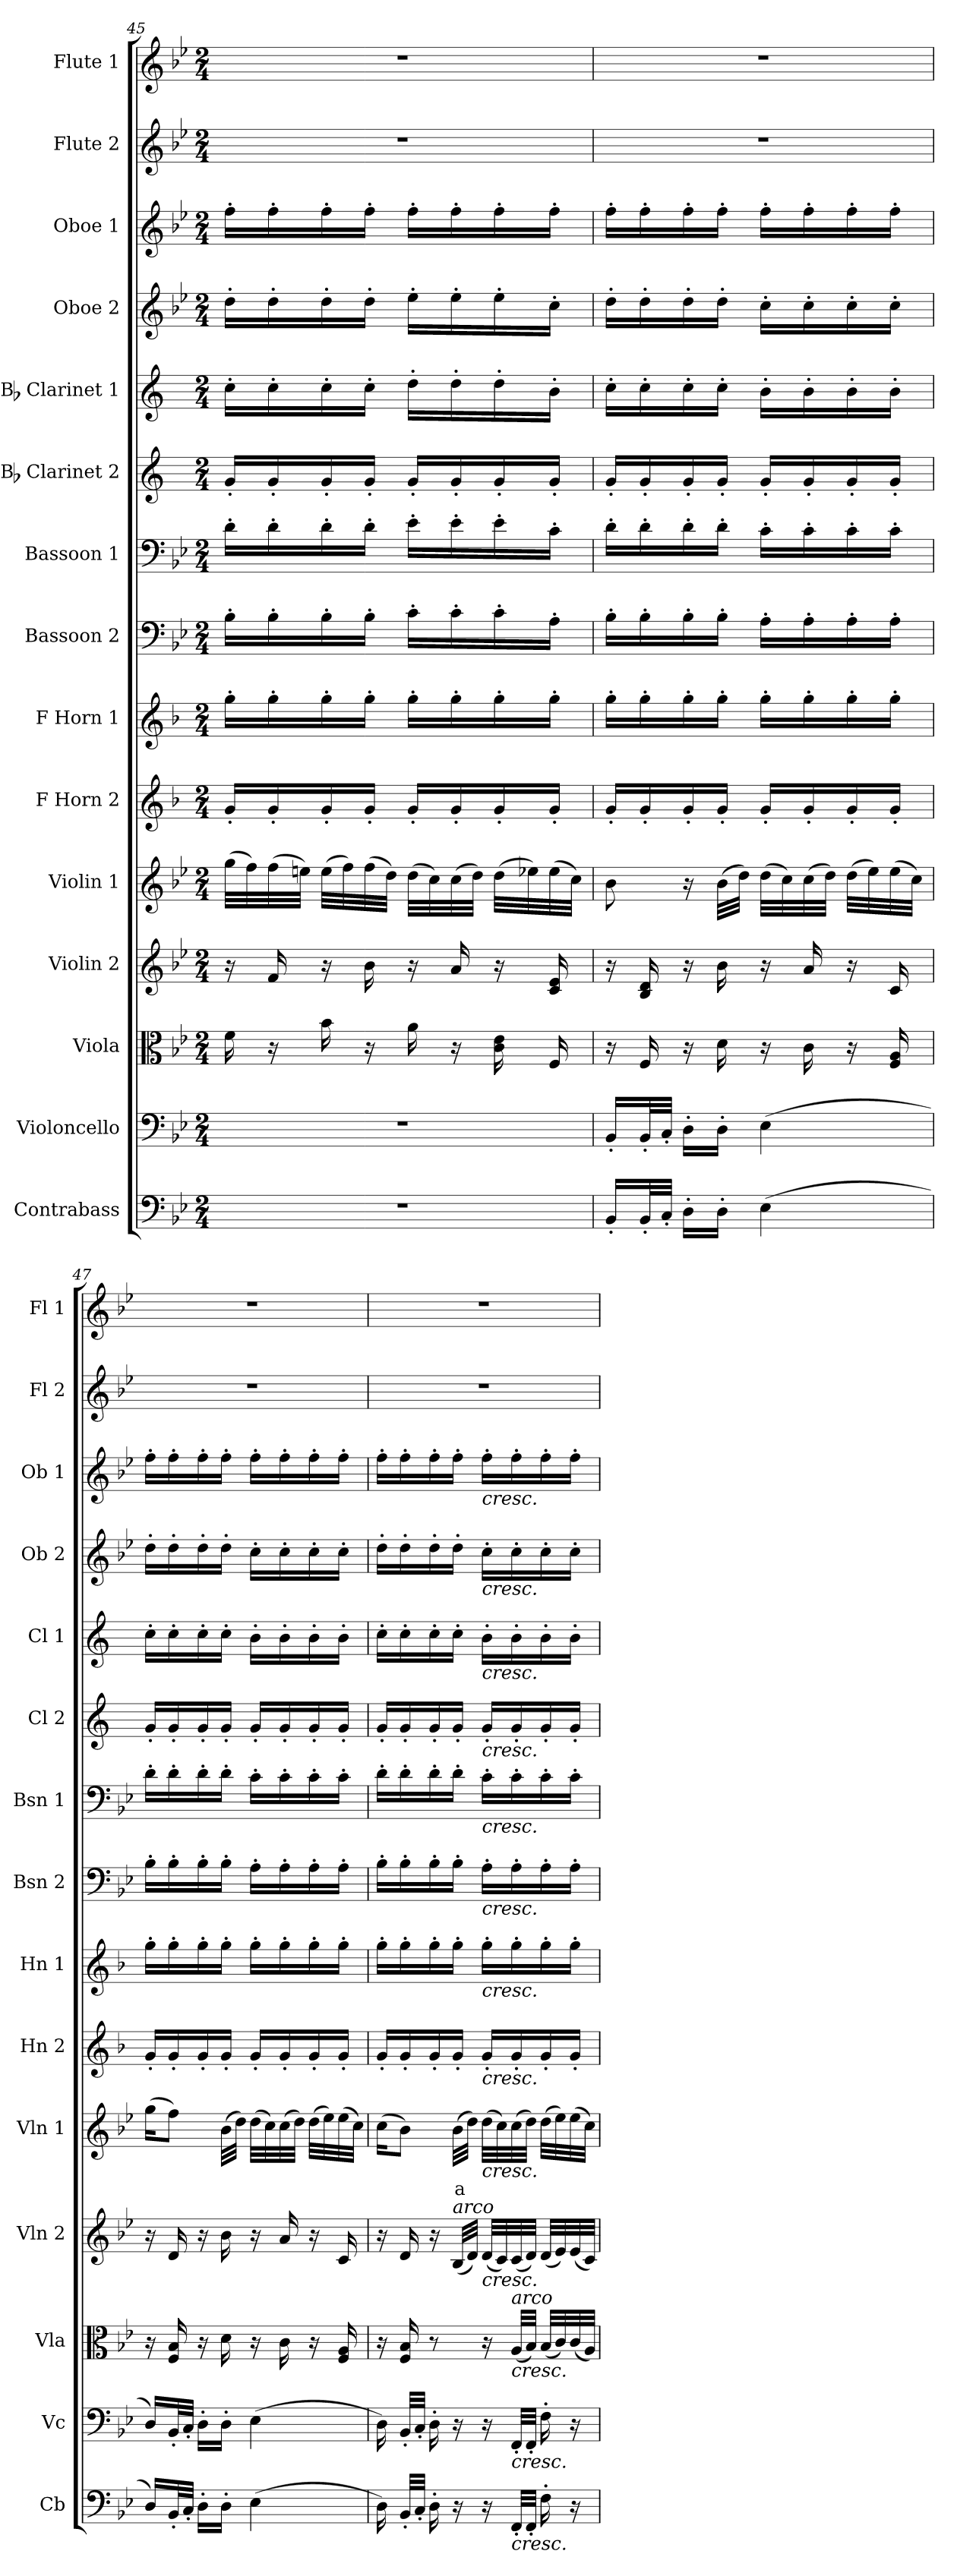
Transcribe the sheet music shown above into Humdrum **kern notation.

**kern	**kern	**kern	**kern	**kern	**text	**kern	**kern	**kern	**kern	**kern	**kern	**kern	**kern	**kern	**kern
*part15	*part14	*part13	*part12	*part11	*part11	*part10	*part9	*part8	*part7	*part6	*part5	*part4	*part3	*part2	*part1
*staff15	*staff14	*staff13	*staff12	*staff11	*staff11	*staff10	*staff9	*staff8	*staff7	*staff6	*staff5	*staff4	*staff3	*staff2	*staff1
*I"Contrabass	*I"Violoncello	*I"Viola	*I"Violin 2	*I"Violin 1	*	*I"F Horn 2	*I"F Horn 1	*I"Bassoon 2	*I"Bassoon 1	*I"Bb Clarinet 2	*I"Bb Clarinet 1	*I"Oboe 2	*I"Oboe 1	*I"Flute 2	*I"Flute 1
*I'Cb	*I'Vc	*I'Vla	*I'Vln 2	*I'Vln 1	*	*I'Hn 2	*I'Hn 1	*I'Bsn 2	*I'Bsn 1	*I'Cl 2	*I'Cl 1	*I'Ob 2	*I'Ob 1	*I'Fl 2	*I'Fl 1
*clefF4	*clefF4	*clefC3	*clefG2	*clefG2	*	*clefG2	*clefG2	*clefF4	*clefF4	*clefG2	*clefG2	*clefG2	*clefG2	*clefG2	*clefG2
*ITrd7c12	*	*	*	*	*	*ITrd4c7	*ITrd4c7	*	*	*ITrd1c2	*ITrd1c2	*	*	*	*
*k[b-e-]	*k[b-e-]	*k[b-e-]	*k[b-e-]	*k[b-e-]	*	*k[b-e-]	*k[b-e-]	*k[b-e-]	*k[b-e-]	*k[b-e-]	*k[b-e-]	*k[b-e-]	*k[b-e-]	*k[b-e-]	*k[b-e-]
*M2/4	*M2/4	*M2/4	*M2/4	*M2/4	*	*M2/4	*M2/4	*M2/4	*M2/4	*M2/4	*M2/4	*M2/4	*M2/4	*M2/4	*M2/4
=45	=45	=45	=45	=45	=45	=45	=45	=45	=45	=45	=45	=45	=45	=45	=45
2r	2r	16f\	16r	(32gg\LLL	.	16c'/LL	16cc'\LL	16B-'\LL	16d'\LL	16f'/LL	16b-'\LL	16dd'\LL	16ff'\LL	2r	2r
.	.	.	.	32ff\)	.	.	.	.	.	.	.	.	.	.	.
.	.	16r	16f/	(32ff\	.	16c'/	16cc'\	16B-'\	16d'\	16f'/	16b-'\	16dd'\	16ff'\	.	.
.	.	.	.	32een\JJJ)	.	.	.	.	.	.	.	.	.	.	.
.	.	16b-\	16r	(32ee\LLL	.	16c'/	16cc'\	16B-'\	16d'\	16f'/	16b-'\	16dd'\	16ff'\	.	.
.	.	.	.	32ff\)	.	.	.	.	.	.	.	.	.	.	.
.	.	16r	16b-\	(32ff\	.	16c'/JJ	16cc'\JJ	16B-'\JJ	16d'\JJ	16f'/JJ	16b-'\JJ	16dd'\JJ	16ff'\JJ	.	.
.	.	.	.	32dd\JJJ)	.	.	.	.	.	.	.	.	.	.	.
.	.	16a\	16r	(32dd\LLL	.	16c'/LL	16cc'\LL	16c'\LL	16e-'\LL	16f'/LL	16cc'\LL	16ee-'\LL	16ff'\LL	.	.
.	.	.	.	32cc\)	.	.	.	.	.	.	.	.	.	.	.
.	.	16r	16a/	(32cc\	.	16c'/	16cc'\	16c'\	16e-'\	16f'/	16cc'\	16ee-'\	16ff'\	.	.
.	.	.	.	32dd\JJJ)	.	.	.	.	.	.	.	.	.	.	.
.	.	16c\ 16e-\	16r	(32dd\LLL	.	16c'/	16cc'\	16c'\	16e-'\	16f'/	16cc'\	16ee-'\	16ff'\	.	.
.	.	.	.	32ee-X\)	.	.	.	.	.	.	.	.	.	.	.
.	.	16F/	16c/ 16e-/	(32ee-\	.	16c'/JJ	16cc'\JJ	16A'\JJ	16c'\JJ	16f'/JJ	16a'\JJ	16cc'\JJ	16ff'\JJ	.	.
.	.	.	.	32cc\JJJ)	.	.	.	.	.	.	.	.	.	.	.
=46	=46	=46	=46	=46	=46	=46	=46	=46	=46	=46	=46	=46	=46	=46	=46
16BBB-'/LL	16BB-'/LL	16r	16r	8b-\	.	16c'/LL	16cc'\LL	16B-'\LL	16d'\LL	16f'/LL	16b-'\LL	16dd'\LL	16ff'\LL	2r	2r
32BBB-'/L	32BB-'/L	16F/	16B-/ 16d/	.	.	16c'/	16cc'\	16B-'\	16d'\	16f'/	16b-'\	16dd'\	16ff'\	.	.
32CC'/JJJ	32C'/JJJ	.	.	.	.	.	.	.	.	.	.	.	.	.	.
16DD'\LL	16D'\LL	16r	16r	16r	.	16c'/	16cc'\	16B-'\	16d'\	16f'/	16b-'\	16dd'\	16ff'\	.	.
16DD'\JJ	16D'\JJ	16d\	16b-\	(32b-\LLL	.	16c'/JJ	16cc'\JJ	16B-'\JJ	16d'\JJ	16f'/JJ	16b-'\JJ	16dd'\JJ	16ff'\JJ	.	.
.	.	.	.	32dd\JJJ)	.	.	.	.	.	.	.	.	.	.	.
(4EE-\	(4E-\	16r	16r	(32dd\LLL	.	16c'/LL	16cc'\LL	16A'\LL	16c'\LL	16f'/LL	16a'\LL	16cc'\LL	16ff'\LL	.	.
.	.	.	.	32cc\)	.	.	.	.	.	.	.	.	.	.	.
.	.	16c\	16a/	(32cc\	.	16c'/	16cc'\	16A'\	16c'\	16f'/	16a'\	16cc'\	16ff'\	.	.
.	.	.	.	32dd\JJJ)	.	.	.	.	.	.	.	.	.	.	.
.	.	16r	16r	(32dd\LLL	.	16c'/	16cc'\	16A'\	16c'\	16f'/	16a'\	16cc'\	16ff'\	.	.
.	.	.	.	32ee-\)	.	.	.	.	.	.	.	.	.	.	.
.	.	16F/ 16A/	16c/	(32ee-\	.	16c'/JJ	16cc'\JJ	16A'\JJ	16c'\JJ	16f'/JJ	16a'\JJ	16cc'\JJ	16ff'\JJ	.	.
.	.	.	.	32cc\JJJ)	.	.	.	.	.	.	.	.	.	.	.
=47	=47	=47	=47	=47	=47	=47	=47	=47	=47	=47	=47	=47	=47	=47	=47
16DD/LL)	16D/LL)	16r	16r	(16gg\KL	.	16c'/LL	16cc'\LL	16B-'\LL	16d'\LL	16f'/LL	16b-'\LL	16dd'\LL	16ff'\LL	2r	2r
32BBB-'/L	32BB-'/L	16F/ 16B-/	16d/	8ff\J)	.	16c'/	16cc'\	16B-'\	16d'\	16f'/	16b-'\	16dd'\	16ff'\	.	.
32CC'/JJJ	32C'/JJJ	.	.	.	.	.	.	.	.	.	.	.	.	.	.
16DD'\LL	16D'\LL	16r	16r	.	.	16c'/	16cc'\	16B-'\	16d'\	16f'/	16b-'\	16dd'\	16ff'\	.	.
16DD'\JJ	16D'\JJ	16d\	16b-\	(32b-\LLL	.	16c'/JJ	16cc'\JJ	16B-'\JJ	16d'\JJ	16f'/JJ	16b-'\JJ	16dd'\JJ	16ff'\JJ	.	.
.	.	.	.	32dd\JJJ)	.	.	.	.	.	.	.	.	.	.	.
(4EE-\	(4E-\	16r	16r	(32dd\LLL	.	16c'/LL	16cc'\LL	16A'\LL	16c'\LL	16f'/LL	16a'\LL	16cc'\LL	16ff'\LL	.	.
.	.	.	.	32cc\)	.	.	.	.	.	.	.	.	.	.	.
.	.	16c\	16a/	(32cc\	.	16c'/	16cc'\	16A'\	16c'\	16f'/	16a'\	16cc'\	16ff'\	.	.
.	.	.	.	32dd\JJJ)	.	.	.	.	.	.	.	.	.	.	.
.	.	16r	16r	(32dd\LLL	.	16c'/	16cc'\	16A'\	16c'\	16f'/	16a'\	16cc'\	16ff'\	.	.
.	.	.	.	32ee-\)	.	.	.	.	.	.	.	.	.	.	.
.	.	16F/ 16A/	16c/	(32ee-\	.	16c'/JJ	16cc'\JJ	16A'\JJ	16c'\JJ	16f'/JJ	16a'\JJ	16cc'\JJ	16ff'\JJ	.	.
.	.	.	.	32cc\JJJ)	.	.	.	.	.	.	.	.	.	.	.
!!LO:PB:g=z
=48	=48	=48	=48	=48	=48	=48	=48	=48	=48	=48	=48	=48	=48	=48	=48
16DD\)	16D\)	16r	16r	(16cc\KL	.	16c'/LL	16cc'\LL	16B-'\LL	16d'\LL	16f'/LL	16b-'\LL	16dd'\LL	16ff'\LL	2r	2r
32BBB-'/LLL	32BB-'/LLL	16F/ 16B-/	16d/	8b-\J)	.	16c'/	16cc'\	16B-'\	16d'\	16f'/	16b-'\	16dd'\	16ff'\	.	.
32CC'/JJJ	32C'/JJJ	.	.	.	.	.	.	.	.	.	.	.	.	.	.
16DD'\	16D'\	8r	16r	.	.	16c'/	16cc'\	16B-'\	16d'\	16f'/	16b-'\	16dd'\	16ff'\	.	.
!	!	!	!LO:TX:i:t=arco	!	!	!	!	!	!	!	!	!	!	!	!
!	!	!	!	!	!LO:LY:b:color=#FF0000	!	!	!	!	!	!	!	!	!	!
16r	16r	.	(32B-/LLL	(32b-\LLL	a	16c'/JJ	16cc'\JJ	16B-'\JJ	16d'\JJ	16f'/JJ	16b-'\JJ	16dd'\JJ	16ff'\JJ	.	.
.	.	.	32d/JJJ)	32dd\JJJ)	.	.	.	.	.	.	.	.	.	.	.
!	!	!	!	!	!	!	!	!	!	!	!	!	!LO:TX:b:i:t=cresc.	!	!
!	!	!	!	!	!	!	!	!	!	!	!	!LO:TX:b:i:t=cresc.	!	!	!
!	!	!	!	!	!	!	!	!	!	!	!LO:TX:b:i:t=cresc.	!	!	!	!
!	!	!	!	!	!	!	!	!	!	!LO:TX:b:i:t=cresc.	!	!	!	!	!
!	!	!	!	!	!	!	!	!	!LO:TX:b:i:t=cresc.	!	!	!	!	!	!
!	!	!	!	!	!	!	!	!LO:TX:b:i:t=cresc.	!	!	!	!	!	!	!
!	!	!	!	!	!	!	!LO:TX:b:i:t=cresc.	!	!	!	!	!	!	!	!
!	!	!	!	!	!	!LO:TX:b:i:t=cresc.	!	!	!	!	!	!	!	!	!
!	!	!	!	!LO:TX:b:i:t=cresc.	!	!	!	!	!	!	!	!	!	!	!
!	!	!	!LO:TX:b:i:t=cresc.	!	!	!	!	!	!	!	!	!	!	!	!
16r	16r	16r	(32d/LLL	(32dd\LLL	.	16c'/LL	16cc'\LL	16A'\LL	16c'\LL	16f'/LL	16a'\LL	16cc'\LL	16ff'\LL	.	.
.	.	.	32c/)	32cc\)	.	.	.	.	.	.	.	.	.	.	.
!	!	!LO:TX:a:i:t=arco	!	!	!	!	!	!	!	!	!	!	!	!	!
!	!	!LO:TX:b:i:t=cresc.	!	!	!	!	!	!	!	!	!	!	!	!	!
!	!LO:TX:b:i:t=cresc.	!	!	!	!	!	!	!	!	!	!	!	!	!	!
!LO:TX:b:i:t=cresc.	!	!	!	!	!	!	!	!	!	!	!	!	!	!	!
32FFF'/LLL	32FF'/LLL	(32A/LLL	(32c/	(32cc\	.	16c'/	16cc'\	16A'\	16c'\	16f'/	16a'\	16cc'\	16ff'\	.	.
32FFF'/JJJ	32FF'/JJJ	32B-/JJJ)	32d/JJJ)	32dd\JJJ)	.	.	.	.	.	.	.	.	.	.	.
16FF'\	16F'\	(32B-/LLL	(32d/LLL	(32dd\LLL	.	16c'/	16cc'\	16A'\	16c'\	16f'/	16a'\	16cc'\	16ff'\	.	.
.	.	32c/)	32e-/)	32ee-\)	.	.	.	.	.	.	.	.	.	.	.
16r	16r	(32c/	(32e-/	(32ee-\	.	16c'/JJ	16cc'\JJ	16A'\JJ	16c'\JJ	16f'/JJ	16a'\JJ	16cc'\JJ	16ff'\JJ	.	.
.	.	32A/JJJ)	32c/JJJ)	32cc\JJJ)	.	.	.	.	.	.	.	.	.	.	.
=	=	=	=	=	=	=	=	=	=	=	=	=	=	=	=
*-	*-	*-	*-	*-	*-	*-	*-	*-	*-	*-	*-	*-	*-	*-	*-
